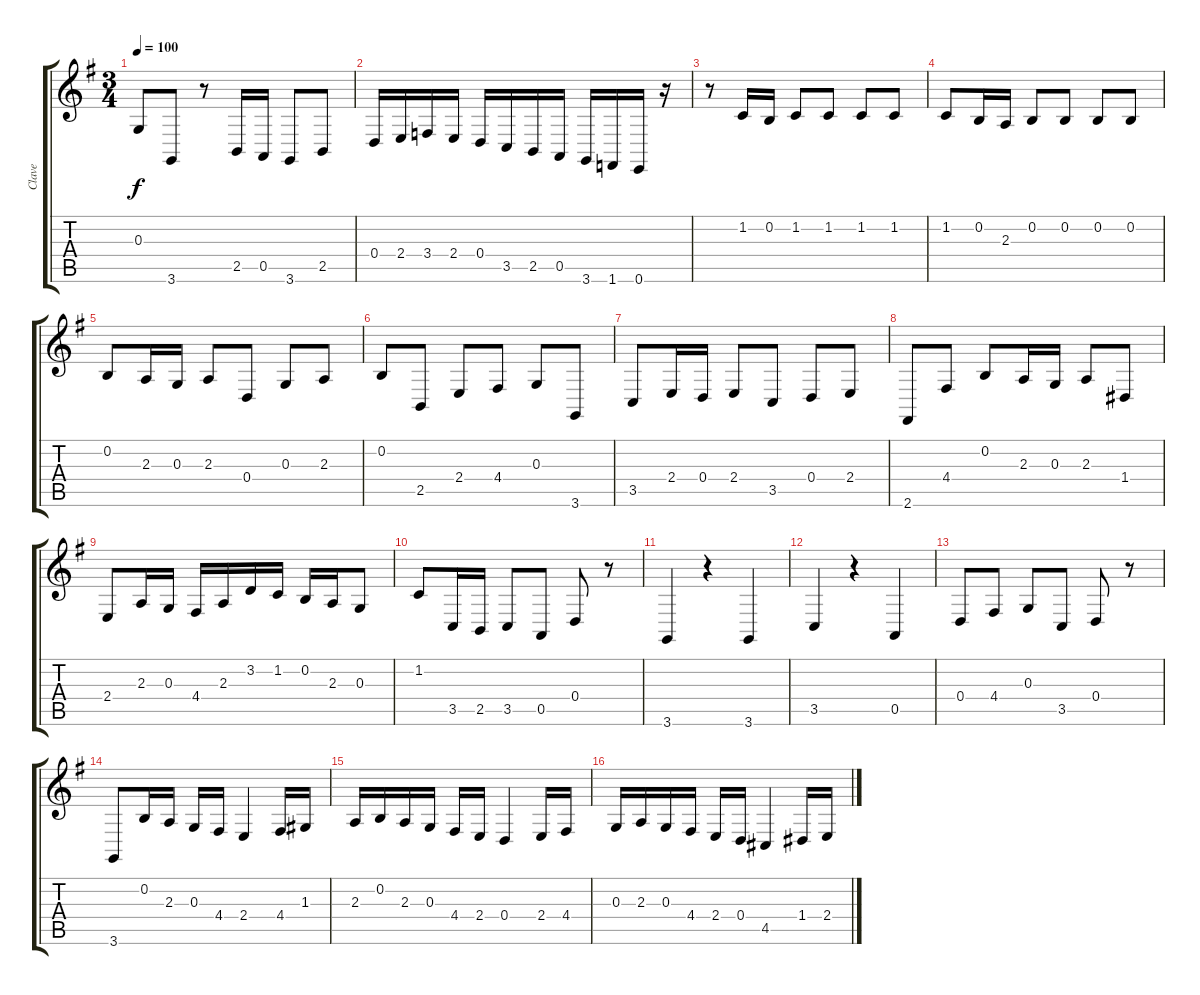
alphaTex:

\track ("Clave" "Clave") {instrument harpsichord}
\staff {score tabs}
\tuning (E4 B3 G3 D3 A2 E2) {hide}
\ts (3 4)
\tempo 100
\clef g2
\ks g
0.3.8{dy f} 3.6.8 r.8 2.5.16 0.5.16 3.6.8 2.5.8 |
0.4.16 2.4.16 3.4.16 2.4.16 0.4.16 3.5.16 2.5.16 0.5.16 3.6.16 1.6.16 0.6.16 r.16 |
r.8 1.2.16 0.2.16 1.2.8 1.2.8 1.2.8 1.2.8 |
1.2.8 0.2.16 2.3.16 0.2.8 0.2.8 0.2.8 0.2.8 |
0.2.8 2.3.16 0.3.16 2.3.8 0.4.8 0.3.8 2.3.8 |
0.2.8 2.5.8 2.4.8 4.4.8 0.3.8 3.6.8 |
3.5.8 2.4.16 0.4.16 2.4.8 3.5.8 0.4.8 2.4.8 |
2.6.8 4.4.8 0.2.8 2.3.16 0.3.16 2.3.8 1.4.8 |
2.4.8 2.3.16 0.3.16 4.4.16 2.3.16 3.2.16 1.2.16 0.2.16 2.3.16 0.3.8 |
1.2.8 3.5.16 2.5.16 3.5.8 0.5.8 0.4.8 r.8 |
3.6.4 r.4 3.6.4 |
3.5.4 r.4 0.5.4 |
0.4.8 4.4.8 0.3.8 3.5.8 0.4.8 r.8 |
3.6.8 0.2.16 2.3.16 0.3.16 4.4.16 2.4.4 4.4.16 1.3.16 |
2.3.16 0.2.16 2.3.16 0.3.16 4.4.16 2.4.16 0.4.4 2.4.16 4.4.16 |
0.3.16 2.3.16 0.3.16 4.4.16 2.4.16 0.4.16 4.5.4 1.4.16 2.4.16
